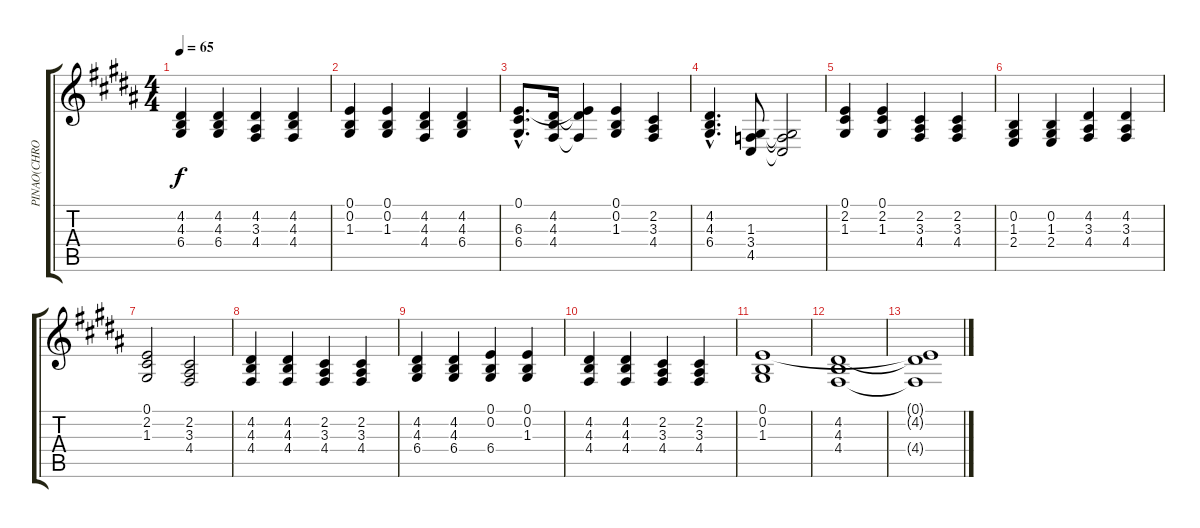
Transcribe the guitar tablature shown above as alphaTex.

\track ("PINAO(CHROD)" "PINAO(CHRO") {instrument brightacousticpiano}
\staff {score tabs}
\tuning (E4 B3 G3 D3 A2 E2) {hide}
\ts (4 4)
\tempo 65
\clef g2
\ks b
(4.2 4.3 6.4).4{dy f} (4.2 4.3 6.4).4 (4.2 3.3 4.4).4 (4.2 4.3 4.4).4 |
(0.1 0.2 1.3).4 (0.1 0.2 1.3).4 (4.2 4.3 4.4).4 (4.2 4.3 6.4).4 |
(0.1{hac} 6.3{hac} 6.4{hac}).8{d} (4.2 4.3 4.4).16 (0.1{t} 4.2{t} 4.4{t}).4 (0.1 0.2 1.3).4 (2.2 3.3 4.4).4 |
(4.2{hac} 4.3{hac} 6.4{hac}).4{d} (1.3 3.4 4.5).8 (1.3{t} 3.4{t} 4.5{t}).2 |
(0.1 2.2 1.3).4 (0.1 2.2 1.3).4 (2.2 3.3 4.4).4 (2.2 3.3 4.4).4 |
(0.2 1.3 2.4).4 (0.2 1.3 2.4).4 (4.2 3.3 4.4).4 (4.2 3.3 4.4).4 |
(0.1 2.2 1.3).2 (2.2 3.3 4.4).2 |
(4.2 4.3 4.4).4 (4.2 4.3 4.4).4 (2.2 3.3 4.4).4 (2.2 3.3 4.4).4 |
(4.2 4.3 6.4).4 (4.2 4.3 6.4).4 (0.1 0.2 6.4).4 (0.1 0.2 1.3).4 |
(4.2 4.3 4.4).4 (4.2 4.3 4.4).4 (2.2 3.3 4.4).4 (2.2 3.3 4.4).4 |
(0.1 0.2 1.3).1 |
(4.2 4.3 4.4).1 |
(0.1{t} 4.2{t} 4.4{t}).1
